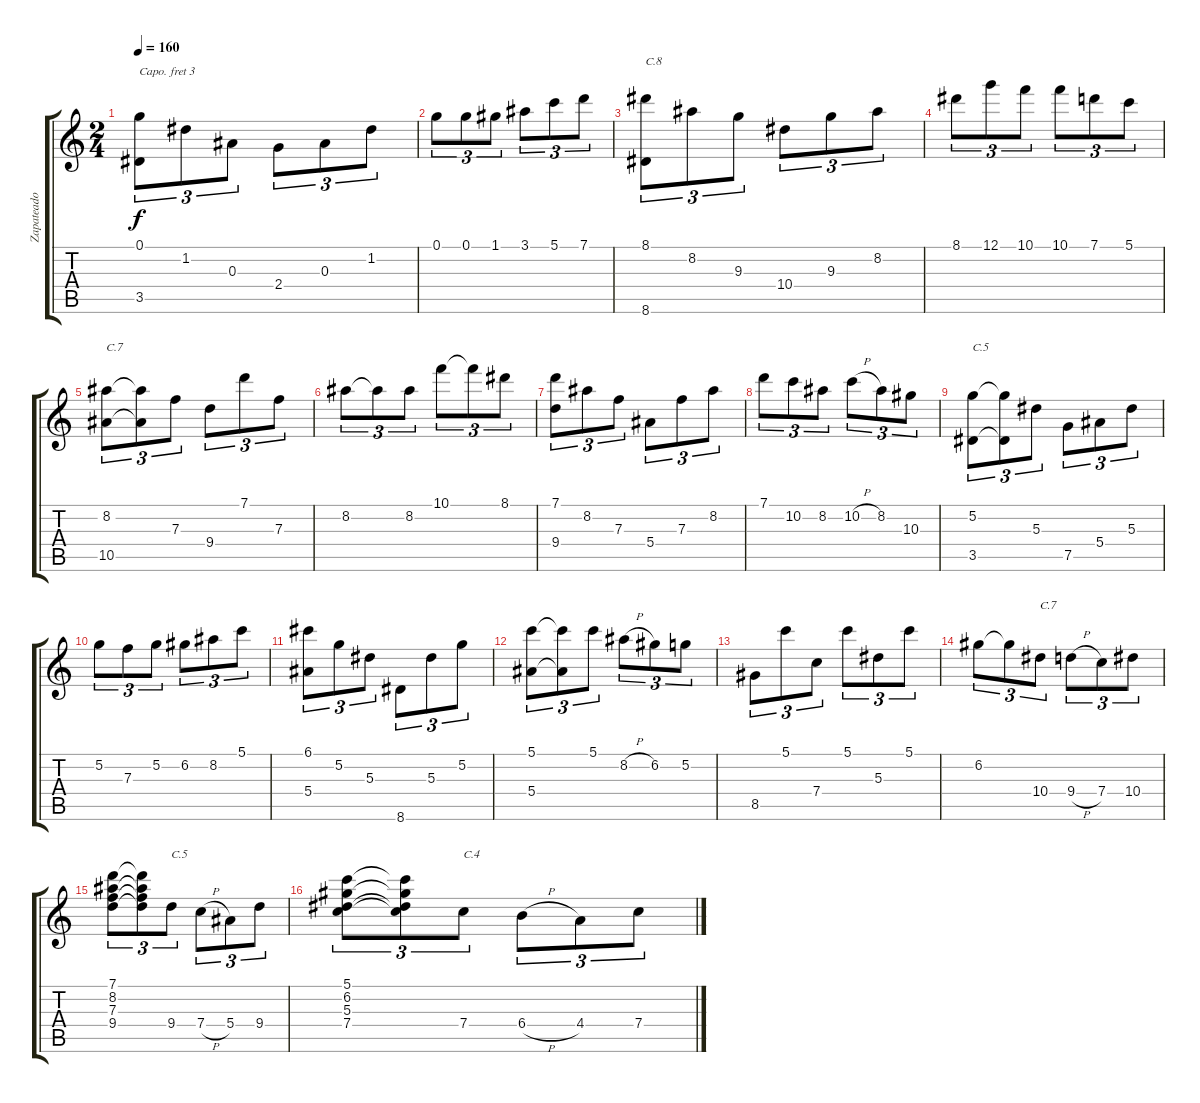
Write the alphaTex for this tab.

\track ("Zapateado" "Zapateado") {instrument acousticguitarnylon}
\staff {score tabs}
\capo 3
\tuning (E4 B3 G3 D3 A2 E2) {hide}
\ts (2 4)
\tempo 160
\clef g2
\ks c
(0.1 3.5).8{tu (3 2) dy f} 1.2.8{tu (3 2)} 0.3.8{tu (3 2)} 2.4.8{tu (3 2)} 0.3.8{tu (3 2)} 1.2.8{tu (3 2)} |
0.1.8{tu (3 2)} 0.1.8{tu (3 2)} 1.1.8{tu (3 2)} 3.1.8{tu (3 2)} 5.1.8{tu (3 2)} 7.1.8{tu (3 2)} |
(8.1 8.6).8{tu (3 2) txt "C.8"} 8.2.8{tu (3 2)} 9.3.8{tu (3 2)} 10.4.8{tu (3 2)} 9.3.8{tu (3 2)} 8.2.8{tu (3 2)} |
8.1.8{tu (3 2)} 12.1.8{tu (3 2)} 10.1.8{tu (3 2)} 10.1.8{tu (3 2)} 7.1.8{tu (3 2)} 5.1.8{tu (3 2)} |
(8.2 10.5).8{tu (3 2) txt "C.7"} (8.2{t} 10.5{t}).8{tu (3 2)} 7.3.8{tu (3 2)} 9.4.8{tu (3 2)} 7.1.8{tu (3 2)} 7.3.8{tu (3 2)} |
8.2.8{tu (3 2)} 8.2{t}.8{tu (3 2)} 8.2.8{tu (3 2)} 10.1.8{tu (3 2)} 10.1{t}.8{tu (3 2)} 8.1.8{tu (3 2)} |
(7.1 9.4).8{tu (3 2)} 8.2.8{tu (3 2)} 7.3.8{tu (3 2)} 5.4.8{tu (3 2)} 7.3.8{tu (3 2)} 8.2.8{tu (3 2)} |
7.1.8{tu (3 2)} 10.2.8{tu (3 2)} 8.2.8{tu (3 2)} 10.2{h}.8{tu (3 2)} 8.2.8{tu (3 2)} 10.3.8{tu (3 2)} |
(5.2 3.5).8{tu (3 2) txt "C.5"} (5.2{t} 3.5{t}).8{tu (3 2)} 5.3.8{tu (3 2)} 7.5.8{tu (3 2)} 5.4.8{tu (3 2)} 5.3.8{tu (3 2)} |
5.2.8{tu (3 2)} 7.3.8{tu (3 2)} 5.2.8{tu (3 2)} 6.2.8{tu (3 2)} 8.2.8{tu (3 2)} 5.1.8{tu (3 2)} |
(6.1 5.4).8{tu (3 2)} 5.2.8{tu (3 2)} 5.3.8{tu (3 2)} 8.6.8{tu (3 2)} 5.3.8{tu (3 2)} 5.2.8{tu (3 2)} |
(5.1 5.4).8{tu (3 2)} (5.1{t} 5.4{t}).8{tu (3 2)} 5.1.8{tu (3 2)} 8.2{h}.8{tu (3 2)} 6.2.8{tu (3 2)} 5.2.8{tu (3 2)} |
8.5.8{tu (3 2)} 5.1.8{tu (3 2)} 7.4.8{tu (3 2)} 5.1.8{tu (3 2)} 5.3.8{tu (3 2)} 5.1.8{tu (3 2)} |
6.2.8{tu (3 2)} 6.2{t}.8{tu (3 2)} 10.4.8{tu (3 2) txt "C.7"} 9.4{h}.8{tu (3 2)} 7.4.8{tu (3 2)} 10.4.8{tu (3 2)} |
(7.1 8.2 7.3 9.4).8{tu (3 2)} (7.1{t} 8.2{t} 7.3{t} 9.4{t}).8{tu (3 2)} 9.4.8{tu (3 2) txt "C.5"} 7.4{h}.8{tu (3 2)} 5.4.8{tu (3 2)} 9.4.8{tu (3 2)} |
(5.1 6.2 5.3 7.4).8{tu (3 2)} (5.1{t} 6.2{t} 5.3{t} 7.4{t}).8{tu (3 2)} 7.4.8{tu (3 2) txt "C.4"} 6.4{h}.8{tu (3 2)} 4.4.8{tu (3 2)} 7.4.8{tu (3 2)}
